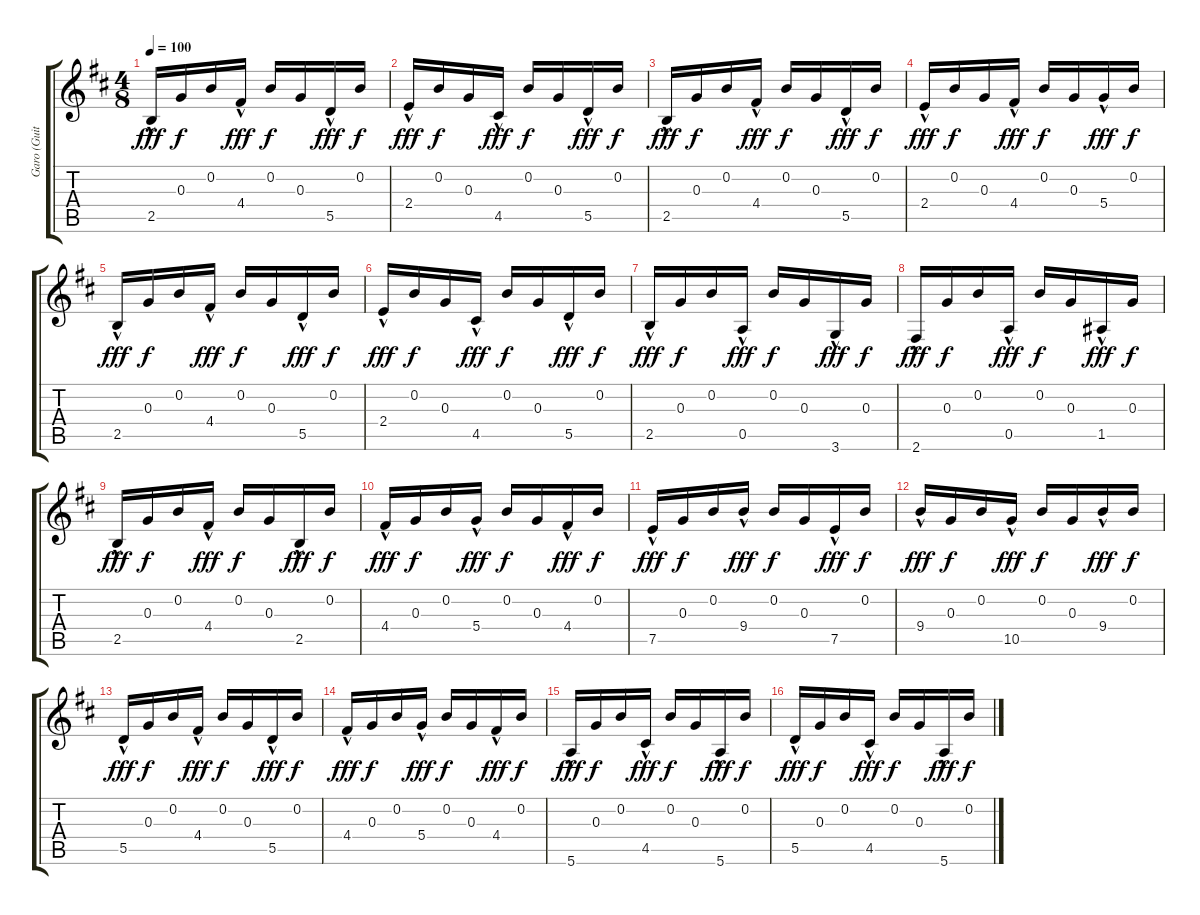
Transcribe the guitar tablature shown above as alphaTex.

\track ("Garo (Guitarra Lider)" "Garo (Guit") {instrument acousticguitarnylon}
\staff {score tabs}
\tuning (E4 B3 G3 D3 A2 E2) {hide}
\ts (4 8)
\tempo 100
\clef g2
\ks bminor
2.5{hac}.16{dy fff} 0.3.16{dy f} 0.2.16 4.4{hac}.16{dy fff} 0.2.16{dy f} 0.3.16 5.5{hac}.16{dy fff} 0.2.16{dy f} |
2.4{hac}.16{dy fff} 0.2.16{dy f} 0.3.16 4.5{hac}.16{dy fff} 0.2.16{dy f} 0.3.16 5.5{hac}.16{dy fff} 0.2.16{dy f} |
2.5{hac}.16{dy fff} 0.3.16{dy f} 0.2.16 4.4{hac}.16{dy fff} 0.2.16{dy f} 0.3.16 5.5{hac}.16{dy fff} 0.2.16{dy f} |
2.4{hac}.16{dy fff} 0.2.16{dy f} 0.3.16 4.4{hac}.16{dy fff} 0.2.16{dy f} 0.3.16 5.4{hac}.16{dy fff} 0.2.16{dy f} |
2.5{hac}.16{dy fff} 0.3.16{dy f} 0.2.16 4.4{hac}.16{dy fff} 0.2.16{dy f} 0.3.16 5.5{hac}.16{dy fff} 0.2.16{dy f} |
2.4{hac}.16{dy fff} 0.2.16{dy f} 0.3.16 4.5{hac}.16{dy fff} 0.2.16{dy f} 0.3.16 5.5{hac}.16{dy fff} 0.2.16{dy f} |
2.5{hac}.16{dy fff} 0.3.16{dy f} 0.2.16 0.5{hac}.16{dy fff} 0.2.16{dy f} 0.3.16 3.6{hac}.16{dy fff} 0.3.16{dy f} |
2.6{hac}.16{dy fff} 0.3.16{dy f} 0.2.16 0.5{hac}.16{dy fff} 0.2.16{dy f} 0.3.16 1.5{hac}.16{dy fff} 0.3.16{dy f} |
2.5{hac}.16{dy fff} 0.3.16{dy f} 0.2.16 4.4{hac}.16{dy fff} 0.2.16{dy f} 0.3.16 2.5{hac}.16{dy fff} 0.2.16{dy f} |
4.4{hac}.16{dy fff} 0.3.16{dy f} 0.2.16 5.4{hac}.16{dy fff} 0.2.16{dy f} 0.3.16 4.4{hac}.16{dy fff} 0.2.16{dy f} |
7.5{hac}.16{dy fff} 0.3.16{dy f} 0.2.16 9.4{hac}.16{dy fff} 0.2.16{dy f} 0.3.16 7.5{hac}.16{dy fff} 0.2.16{dy f} |
9.4{hac}.16{dy fff} 0.3.16{dy f} 0.2.16 10.5{hac}.16{dy fff} 0.2.16{dy f} 0.3.16 9.4{hac}.16{dy fff} 0.2.16{dy f} |
5.5{hac}.16{dy fff} 0.3.16{dy f} 0.2.16 4.4{hac}.16{dy fff} 0.2.16{dy f} 0.3.16 5.5{hac}.16{dy fff} 0.2.16{dy f} |
4.4{hac}.16{dy fff} 0.3.16{dy f} 0.2.16 5.4{hac}.16{dy fff} 0.2.16{dy f} 0.3.16 4.4{hac}.16{dy fff} 0.2.16{dy f} |
5.6{hac}.16{dy fff} 0.3.16{dy f} 0.2.16 4.5{hac}.16{dy fff} 0.2.16{dy f} 0.3.16 5.6{hac}.16{dy fff} 0.2.16{dy f} |
5.5{hac}.16{dy fff} 0.3.16{dy f} 0.2.16 4.5{hac}.16{dy fff} 0.2.16{dy f} 0.3.16 5.6{hac}.16{dy fff} 0.2.16{dy f}
